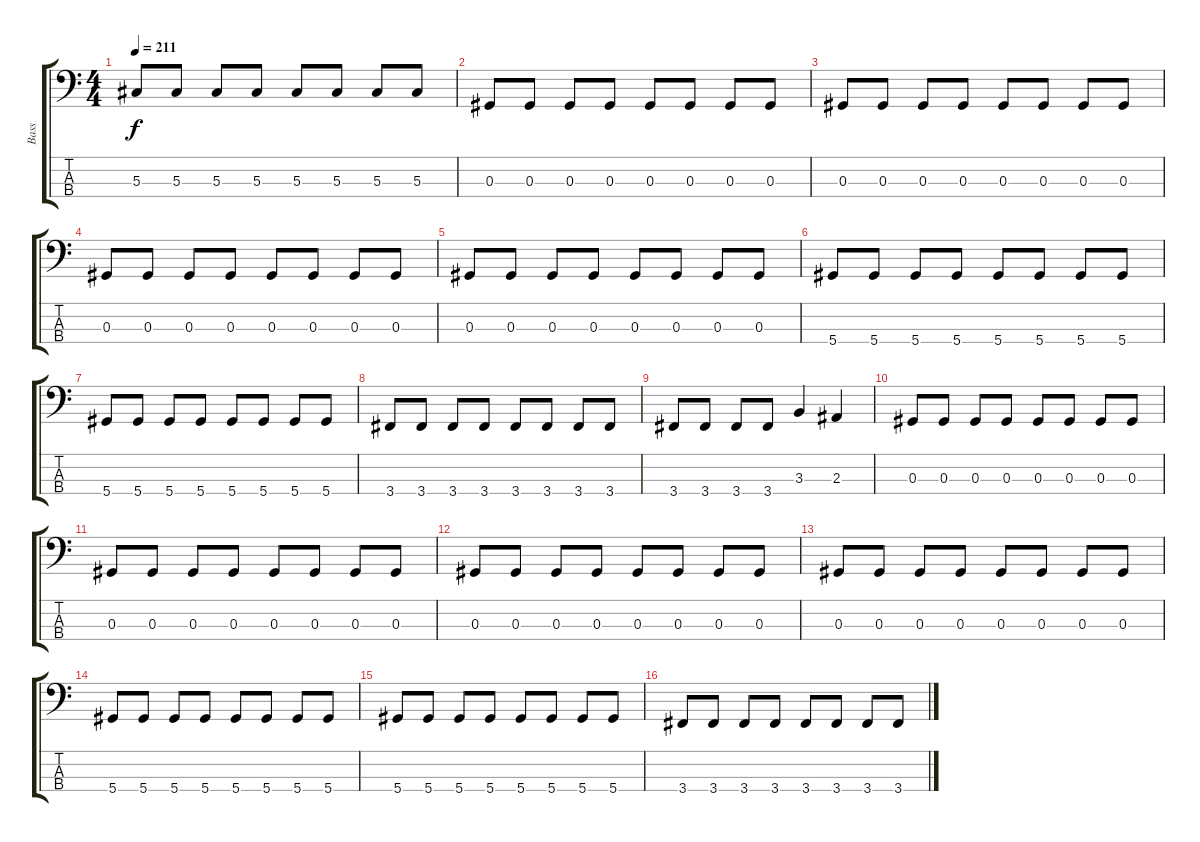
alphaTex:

\track ("Bass" "Bass") {instrument electricbassfinger}
\staff {score tabs}
\tuning (Gb2 Db2 Ab1 Eb1) {hide}
\ts (4 4)
\tempo 211
\clef f4
\ks c
5.3{t}.8{dy f} 5.3.8 5.3.8 5.3.8 5.3.8 5.3.8 5.3.8 5.3.8 |
0.3.8 0.3.8 0.3.8 0.3.8 0.3.8 0.3.8 0.3.8 0.3.8 |
0.3.8 0.3.8 0.3.8 0.3.8 0.3.8 0.3.8 0.3.8 0.3.8 |
0.3.8 0.3.8 0.3.8 0.3.8 0.3.8 0.3.8 0.3.8 0.3.8 |
0.3.8 0.3.8 0.3.8 0.3.8 0.3.8 0.3.8 0.3.8 0.3.8 |
5.4.8 5.4.8 5.4.8 5.4.8 5.4.8 5.4.8 5.4.8 5.4.8 |
5.4.8 5.4.8 5.4.8 5.4.8 5.4.8 5.4.8 5.4.8 5.4.8 |
3.4.8 3.4.8 3.4.8 3.4.8 3.4.8 3.4.8 3.4.8 3.4.8 |
3.4.8 3.4.8 3.4.8 3.4.8 3.3.4 2.3.4 |
0.3.8 0.3.8 0.3.8 0.3.8 0.3.8 0.3.8 0.3.8 0.3.8 |
0.3.8 0.3.8 0.3.8 0.3.8 0.3.8 0.3.8 0.3.8 0.3.8 |
0.3.8 0.3.8 0.3.8 0.3.8 0.3.8 0.3.8 0.3.8 0.3.8 |
0.3.8 0.3.8 0.3.8 0.3.8 0.3.8 0.3.8 0.3.8 0.3.8 |
5.4.8 5.4.8 5.4.8 5.4.8 5.4.8 5.4.8 5.4.8 5.4.8 |
5.4.8 5.4.8 5.4.8 5.4.8 5.4.8 5.4.8 5.4.8 5.4.8 |
3.4.8 3.4.8 3.4.8 3.4.8 3.4.8 3.4.8 3.4.8 3.4.8
